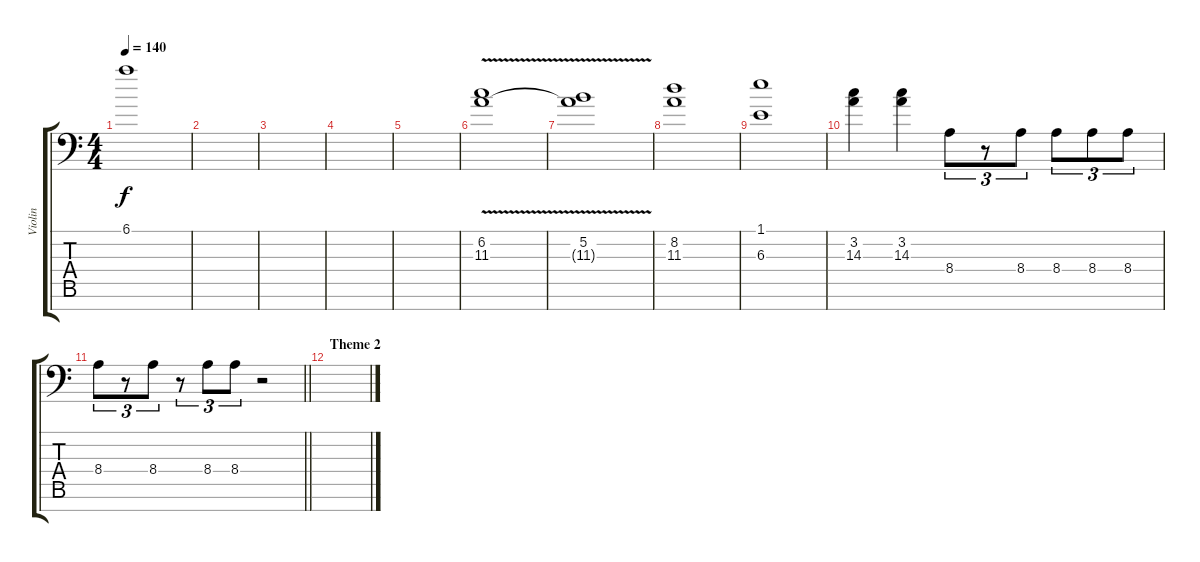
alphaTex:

\track ("Violin" "Violin") {instrument violin}
\staff {score tabs}
\tuning (Eb5 Gb4 Bb3 Db3 E2 G1 C1) {hide}
\ts (4 4)
\tempo 140
\clef f4
\ks c
6.1{t}.1{dy f} |
|
|
|
|
(6.2 11.3{v}).1 |
(5.2 11.3{t}).1 |
(8.2 11.3).1 |
(1.1 6.3).1 |
(3.2 14.3).4 (3.2 14.3).4 8.4.8{tu (3 2)} r.8{tu (3 2)} 8.4.8{tu (3 2)} 8.4.8{tu (3 2)} 8.4.8{tu (3 2)} 8.4.8{tu (3 2)} |
\barLineRight lightlight
8.4.8{tu (3 2)} r.8{tu (3 2)} 8.4.8{tu (3 2)} r.8{tu (3 2)} 8.4.8{tu (3 2)} 8.4.8{tu (3 2)} r.2 |
\section ("" "Theme 2")
